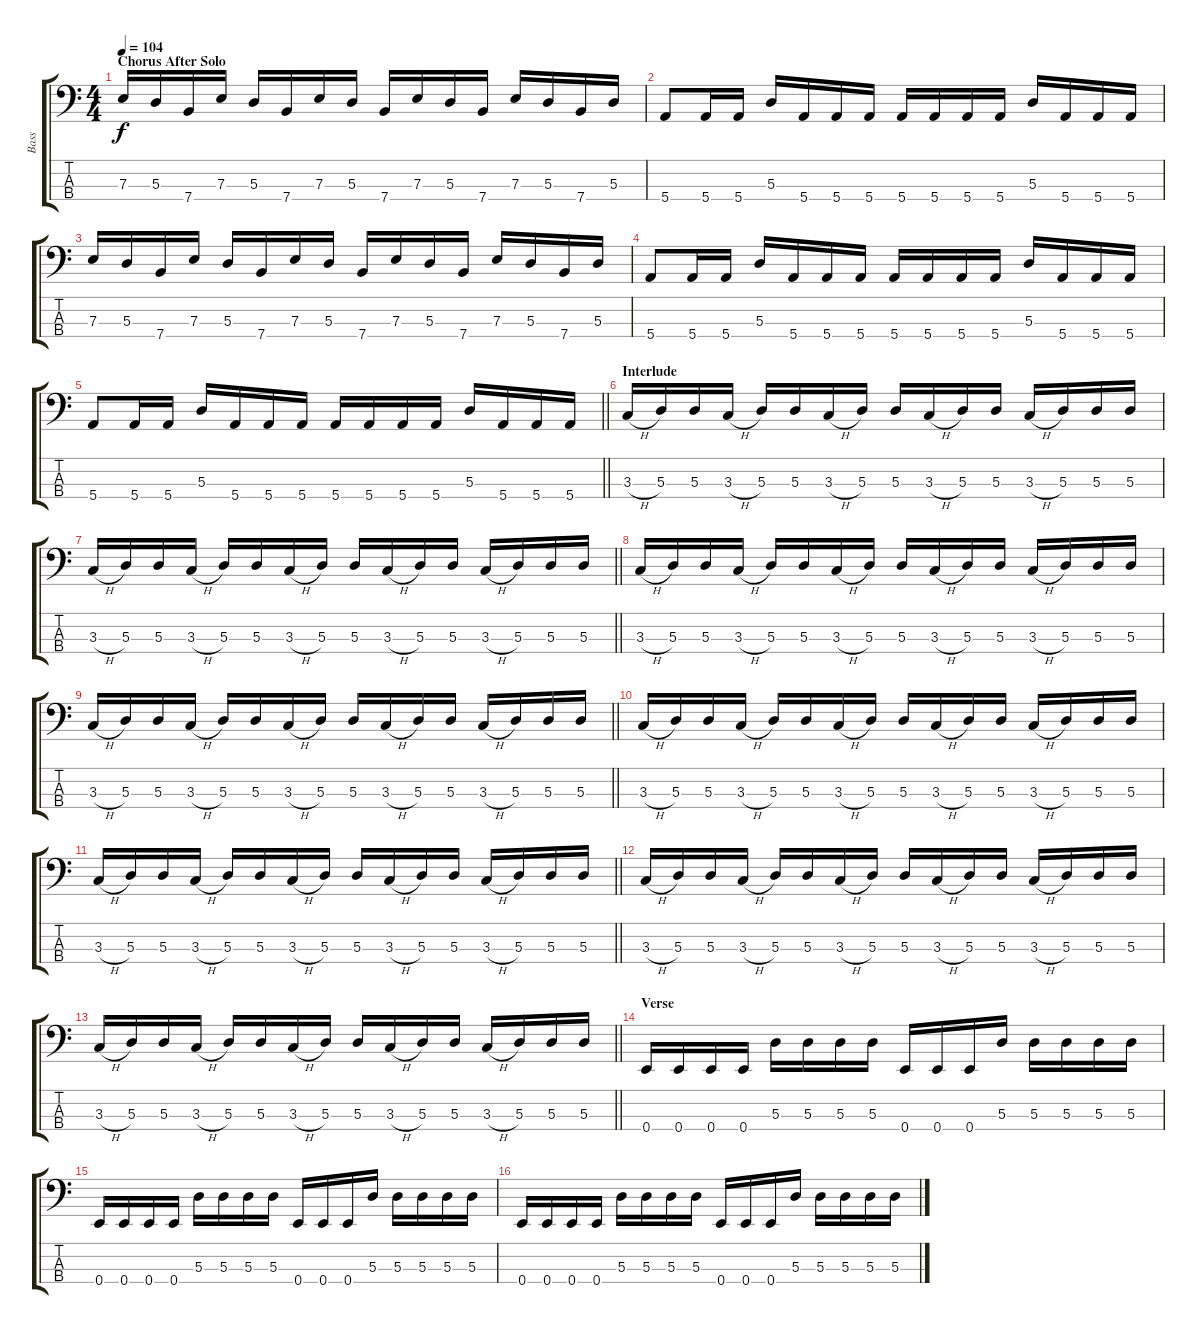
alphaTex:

\track ("Bass" "Bass") {instrument electricbassfinger}
\staff {score tabs}
\tuning (G2 D2 A1 E1) {hide}
\ts (4 4)
\section ("" "Chorus After Solo")
\tempo 104
\clef f4
\ks c
7.3.16{dy f} 5.3.16 7.4.16 7.3.16 5.3.16 7.4.16 7.3.16 5.3.16 7.4.16 7.3.16 5.3.16 7.4.16 7.3.16 5.3.16 7.4.16 5.3.16 |
5.4.8 5.4.16 5.4.16 5.3.16 5.4.16 5.4.16 5.4.16 5.4.16 5.4.16 5.4.16 5.4.16 5.3.16 5.4.16 5.4.16 5.4.16 |
7.3.16 5.3.16 7.4.16 7.3.16 5.3.16 7.4.16 7.3.16 5.3.16 7.4.16 7.3.16 5.3.16 7.4.16 7.3.16 5.3.16 7.4.16 5.3.16 |
5.4.8 5.4.16 5.4.16 5.3.16 5.4.16 5.4.16 5.4.16 5.4.16 5.4.16 5.4.16 5.4.16 5.3.16 5.4.16 5.4.16 5.4.16 |
\barLineRight lightlight
5.4.8 5.4.16 5.4.16 5.3.16 5.4.16 5.4.16 5.4.16 5.4.16 5.4.16 5.4.16 5.4.16 5.3.16 5.4.16 5.4.16 5.4.16 |
\section ("" "Interlude")
3.3{h}.16 5.3.16 5.3.16 3.3{h}.16 5.3.16 5.3.16 3.3{h}.16 5.3.16 5.3.16 3.3{h}.16 5.3.16 5.3.16 3.3{h}.16 5.3.16 5.3.16 5.3.16 |
\barLineRight lightlight
3.3{h}.16 5.3.16 5.3.16 3.3{h}.16 5.3.16 5.3.16 3.3{h}.16 5.3.16 5.3.16 3.3{h}.16 5.3.16 5.3.16 3.3{h}.16 5.3.16 5.3.16 5.3.16 |
3.3{h}.16 5.3.16 5.3.16 3.3{h}.16 5.3.16 5.3.16 3.3{h}.16 5.3.16 5.3.16 3.3{h}.16 5.3.16 5.3.16 3.3{h}.16 5.3.16 5.3.16 5.3.16 |
\barLineRight lightlight
3.3{h}.16 5.3.16 5.3.16 3.3{h}.16 5.3.16 5.3.16 3.3{h}.16 5.3.16 5.3.16 3.3{h}.16 5.3.16 5.3.16 3.3{h}.16 5.3.16 5.3.16 5.3.16 |
3.3{h}.16 5.3.16 5.3.16 3.3{h}.16 5.3.16 5.3.16 3.3{h}.16 5.3.16 5.3.16 3.3{h}.16 5.3.16 5.3.16 3.3{h}.16 5.3.16 5.3.16 5.3.16 |
\barLineRight lightlight
3.3{h}.16 5.3.16 5.3.16 3.3{h}.16 5.3.16 5.3.16 3.3{h}.16 5.3.16 5.3.16 3.3{h}.16 5.3.16 5.3.16 3.3{h}.16 5.3.16 5.3.16 5.3.16 |
3.3{h}.16 5.3.16 5.3.16 3.3{h}.16 5.3.16 5.3.16 3.3{h}.16 5.3.16 5.3.16 3.3{h}.16 5.3.16 5.3.16 3.3{h}.16 5.3.16 5.3.16 5.3.16 |
\barLineRight lightlight
3.3{h}.16 5.3.16 5.3.16 3.3{h}.16 5.3.16 5.3.16 3.3{h}.16 5.3.16 5.3.16 3.3{h}.16 5.3.16 5.3.16 3.3{h}.16 5.3.16 5.3.16 5.3.16 |
\section ("" "Verse")
0.4.16 0.4.16 0.4.16 0.4.16 5.3.16 5.3.16 5.3.16 5.3.16 0.4.16 0.4.16 0.4.16 5.3.16 5.3.16 5.3.16 5.3.16 5.3.16 |
0.4.16 0.4.16 0.4.16 0.4.16 5.3.16 5.3.16 5.3.16 5.3.16 0.4.16 0.4.16 0.4.16 5.3.16 5.3.16 5.3.16 5.3.16 5.3.16 |
0.4.16 0.4.16 0.4.16 0.4.16 5.3.16 5.3.16 5.3.16 5.3.16 0.4.16 0.4.16 0.4.16 5.3.16 5.3.16 5.3.16 5.3.16 5.3.16
